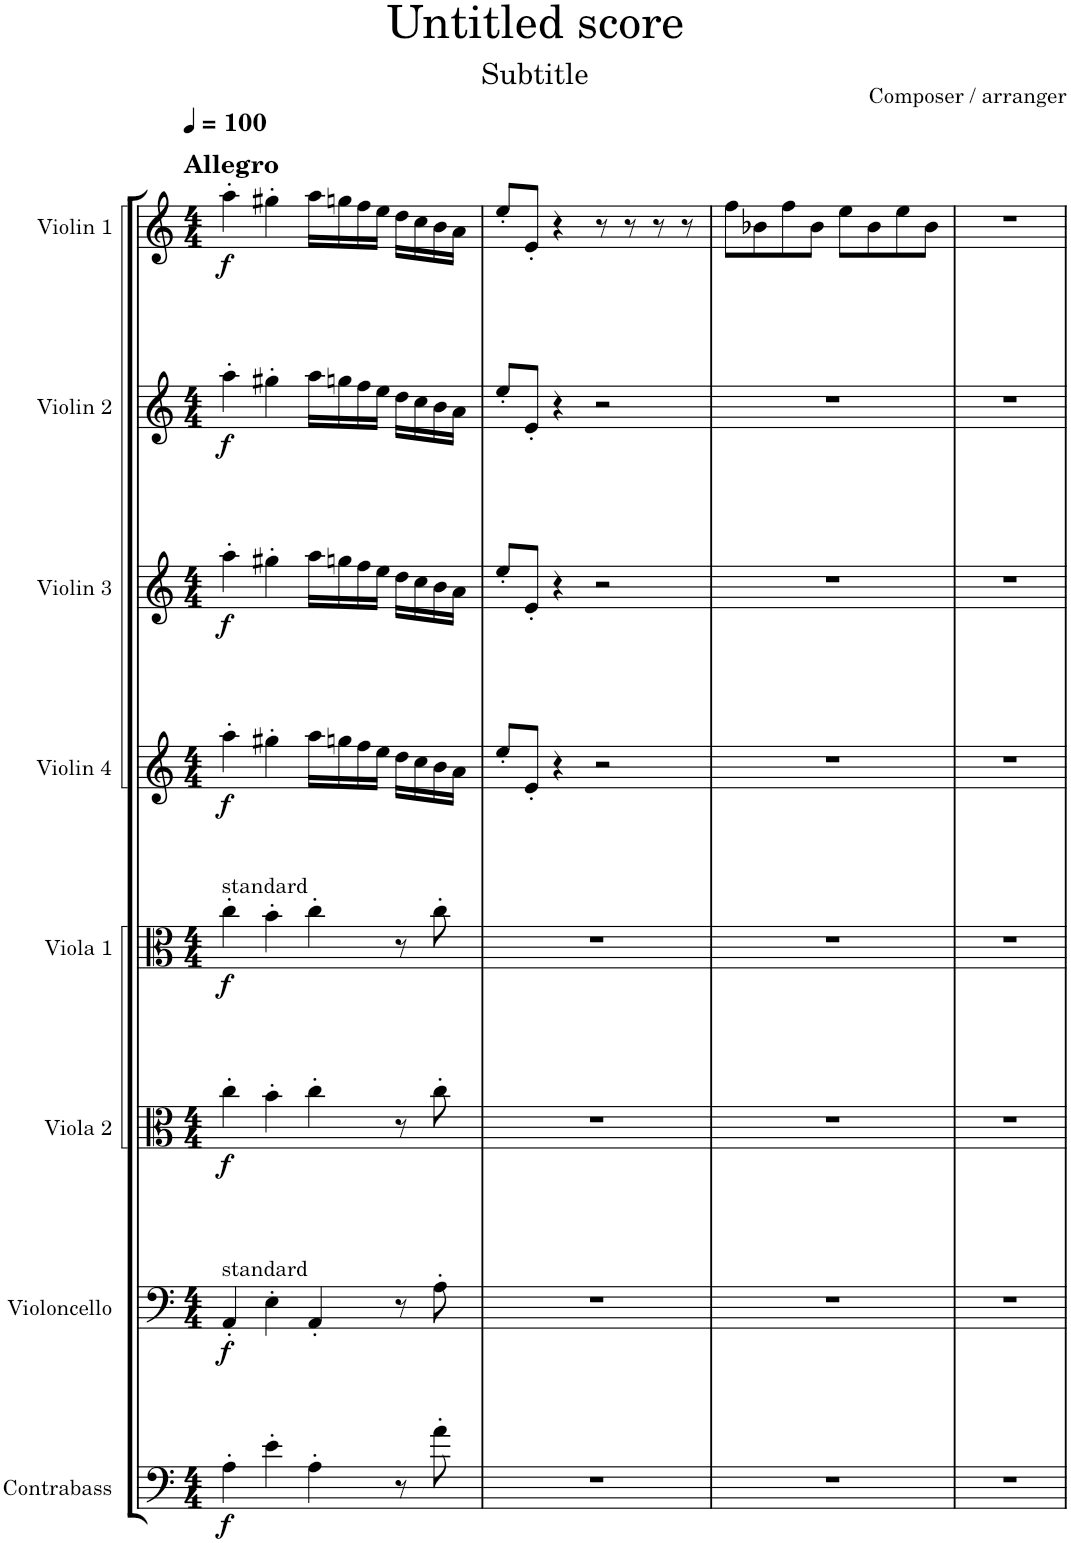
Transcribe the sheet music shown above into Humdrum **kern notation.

**kern	**dynam	**kern	**dynam	**kern	**dynam	**kern	**dynam	**kern	**dynam	**kern	**dynam	**kern	**dynam	**kern	**dynam
*part8	*part8	*part7	*part7	*part6	*part6	*part5	*part5	*part4	*part4	*part3	*part3	*part2	*part2	*part1	*part1
*staff8	*staff8	*staff7	*staff7	*staff6	*staff6	*staff5	*staff5	*staff4	*staff4	*staff3	*staff3	*staff2	*staff2	*staff1	*staff1
*I"Contrabass	*	*I"Violoncello	*	*I"Viola 2	*	*I"Viola 1	*	*I"Violin 4	*	*I"Violin 3	*	*I"Violin 2	*	*I"Violin 1	*
*I'Cb.	*	*I'Vc.	*	*I'Vla. 2	*	*I'Vla. 1	*	*I'Vln. 4	*	*I'Vln. 3	*	*I'Vln. 2	*	*I'Vln. 1	*
*clefF4	*	*clefF4	*	*clefC3	*	*clefC3	*	*clefG2	*	*clefG2	*	*clefG2	*	*clefG2	*
*Trd7c12	*	*	*	*	*	*	*	*	*	*	*	*	*	*	*
*k[]	*	*k[]	*	*k[]	*	*k[]	*	*k[]	*	*k[]	*	*k[]	*	*k[]	*
*M4/4	*	*M4/4	*	*M4/4	*	*M4/4	*	*M4/4	*	*M4/4	*	*M4/4	*	*M4/4	*
*MM100	*	*MM100	*	*MM100	*	*MM100	*	*MM100	*	*MM100	*	*MM100	*	*MM100	*
=1	=1	=1	=1	=1	=1	=1	=1	=1	=1	=1	=1	=1	=1	=1	=1
!	!	!	!	!	!	!	!	!	!	!	!	!	!	!LO:TX:a:B:t=Allegro	!
!	!	!	!	!	!	!LO:TX:a:t=standard	!	!	!	!	!	!	!	!	!
!	!	!LO:TX:a:t=standard	!	!	!	!	!	!	!	!	!	!	!	!	!
!	!LO:DY:b	!	!LO:DY:b	!	!LO:DY:b	!	!LO:DY:b	!	!LO:DY:b	!	!LO:DY:b	!	!LO:DY:b	!	!LO:DY:b
4A'\	f	4AA'/	f	4cc'\	f	4cc'\	f	4aa'\	f	4aa'\	f	4aa'\	f	4aa'\	f
4e'\	.	4E'\	.	4b'\	.	4b'\	.	4gg#X'\	.	4gg#X'\	.	4gg#X'\	.	4gg#X'\	.
4A'\	.	4AA'/	.	4cc'\	.	4cc'\	.	16aa\LL	.	16aa\LL	.	16aa\LL	.	16aa\LL	.
.	.	.	.	.	.	.	.	16ggn\	.	16ggn\	.	16ggn\	.	16ggn\	.
.	.	.	.	.	.	.	.	16ff\	.	16ff\	.	16ff\	.	16ff\	.
.	.	.	.	.	.	.	.	16ee\JJ	.	16ee\JJ	.	16ee\JJ	.	16ee\JJ	.
8r	.	8r	.	8r	.	8r	.	16dd\LL	.	16dd\LL	.	16dd\LL	.	16dd\LL	.
.	.	.	.	.	.	.	.	16cc\	.	16cc\	.	16cc\	.	16cc\	.
8a'\	.	8A'\	.	8cc'\	.	8cc'\	.	16b\	.	16b\	.	16b\	.	16b\	.
.	.	.	.	.	.	.	.	16a\JJ	.	16a\JJ	.	16a\JJ	.	16a\JJ	.
=2	=2	=2	=2	=2	=2	=2	=2	=2	=2	=2	=2	=2	=2	=2	=2
1r	.	1r	.	1r	.	1r	.	8ee'/L	.	8ee'/L	.	8ee'/L	.	8ee'/L	.
.	.	.	.	.	.	.	.	8e'/J	.	8e'/J	.	8e'/J	.	8e'/J	.
.	.	.	.	.	.	.	.	4r	.	4r	.	4r	.	4r	.
.	.	.	.	.	.	.	.	2r	.	2r	.	2r	.	8r	.
.	.	.	.	.	.	.	.	.	.	.	.	.	.	8r	.
.	.	.	.	.	.	.	.	.	.	.	.	.	.	8r	.
.	.	.	.	.	.	.	.	.	.	.	.	.	.	8r	.
=3	=3	=3	=3	=3	=3	=3	=3	=3	=3	=3	=3	=3	=3	=3	=3
1r	.	1r	.	1r	.	1r	.	1r	.	1r	.	1r	.	8ff\L	.
.	.	.	.	.	.	.	.	.	.	.	.	.	.	8b-X\	.
.	.	.	.	.	.	.	.	.	.	.	.	.	.	8ff\	.
.	.	.	.	.	.	.	.	.	.	.	.	.	.	8b-\J	.
.	.	.	.	.	.	.	.	.	.	.	.	.	.	8ee\L	.
.	.	.	.	.	.	.	.	.	.	.	.	.	.	8b-\	.
.	.	.	.	.	.	.	.	.	.	.	.	.	.	8ee\	.
.	.	.	.	.	.	.	.	.	.	.	.	.	.	8b-\J	.
=4	=4	=4	=4	=4	=4	=4	=4	=4	=4	=4	=4	=4	=4	=4	=4
1r	.	1r	.	1r	.	1r	.	1r	.	1r	.	1r	.	1r	.
=	=	=	=	=	=	=	=	=	=	=	=	=	=	=	=
*-	*-	*-	*-	*-	*-	*-	*-	*-	*-	*-	*-	*-	*-	*-	*-
